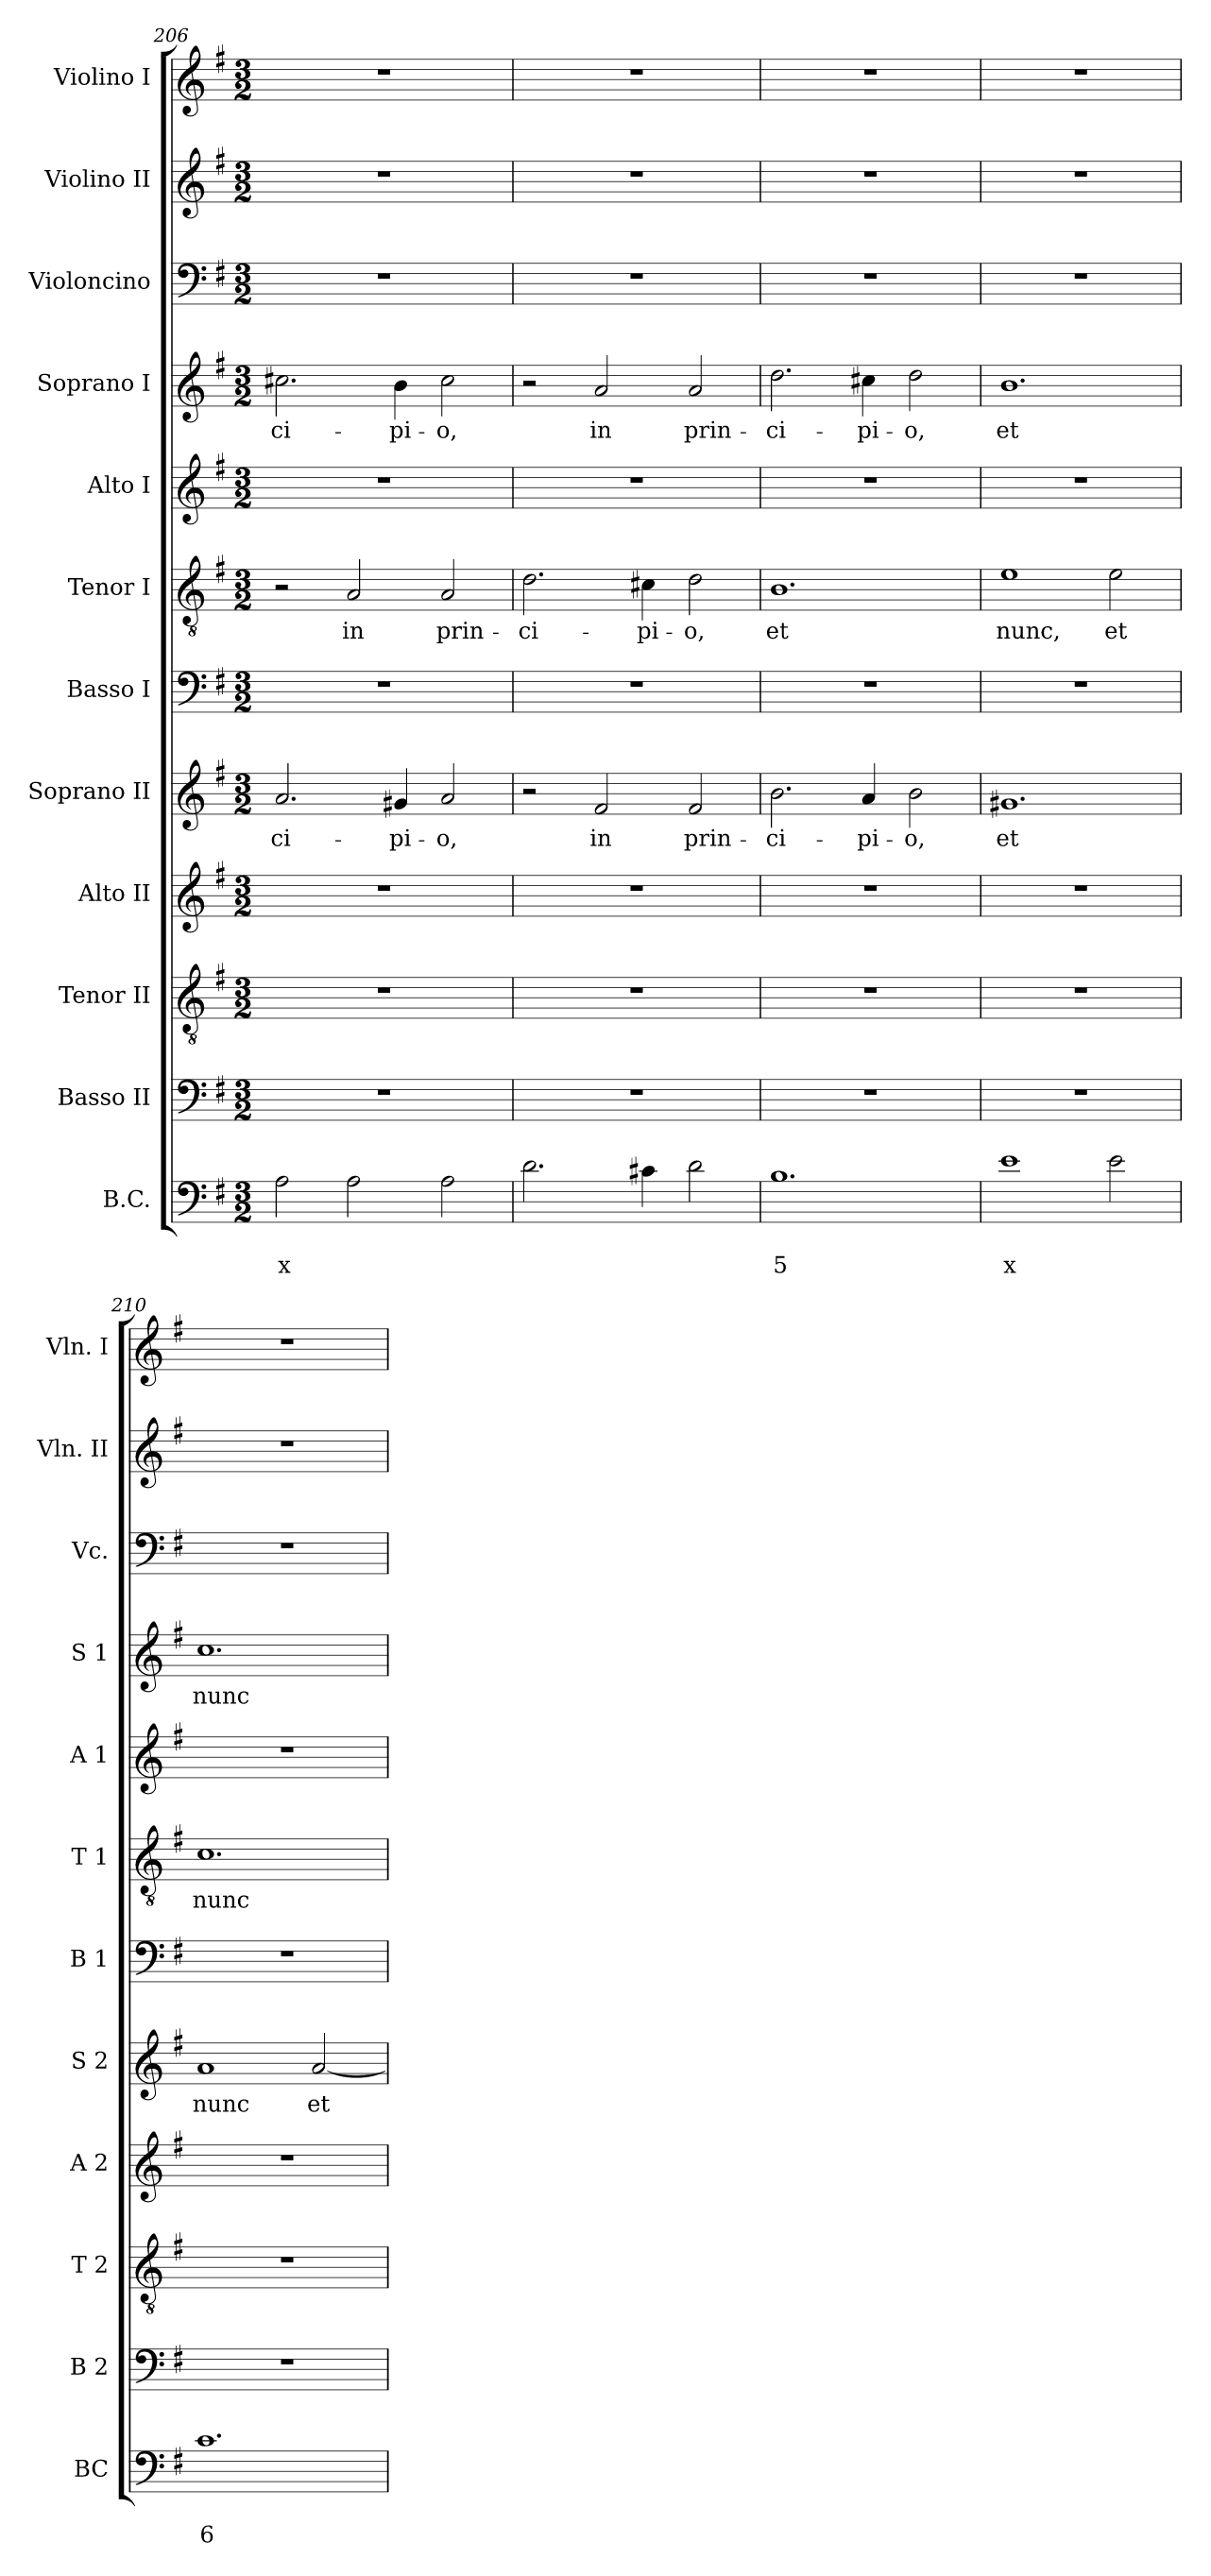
**kern	**text	**text	**kern	**kern	**kern	**kern	**text	**kern	**kern	**text	**kern	**kern	**text	**kern	**kern	**kern
*part12	*part12	*part12	*part11	*part10	*part9	*part8	*part8	*part7	*part6	*part6	*part5	*part4	*part4	*part3	*part2	*part1
*staff12	*staff12	*staff12	*staff11	*staff10	*staff9	*staff8	*staff8	*staff7	*staff6	*staff6	*staff5	*staff4	*staff4	*staff3	*staff2	*staff1
*I"B.C.	*	*	*I"Basso II	*I"Tenor II	*I"Alto II	*I"Soprano II	*	*I"Basso I	*I"Tenor I	*	*I"Alto I	*I"Soprano I	*	*I"Violoncino	*I"Violino II	*I"Violino I
*I'BC	*	*	*I'B 2	*I'T 2	*I'A 2	*I'S 2	*	*I'B 1	*I'T 1	*	*I'A 1	*I'S 1	*	*I'Vc.	*I'Vln. II	*I'Vln. I
*clefF4	*	*	*clefF4	*clefGv2	*clefG2	*clefG2	*	*clefF4	*clefGv2	*	*clefG2	*clefG2	*	*clefF4	*clefG2	*clefG2
*k[f#]	*	*	*k[f#]	*k[f#]	*k[f#]	*k[f#]	*	*k[f#]	*k[f#]	*	*k[f#]	*k[f#]	*	*k[f#]	*k[f#]	*k[f#]
*G:	*	*	*G:	*G:	*G:	*G:	*	*G:	*G:	*	*G:	*G:	*	*G:	*G:	*G:
*M3/2	*	*	*M3/2	*M3/2	*M3/2	*M3/2	*	*M3/2	*M3/2	*	*M3/2	*M3/2	*	*M3/2	*M3/2	*M3/2
=206	=206	=206	=206	=206	=206	=206	=206	=206	=206	=206	=206	=206	=206	=206	=206	=206
!	!	!LO:LY:b	!	!	!	!	!LO:LY:b	!	!	!	!	!	!LO:LY:b	!	!	!
2A\	.	x	1.r	1.r	1.r	2.a/	-ci-	1.r	2r	.	1.r	2.cc#X\	-ci-	1.r	1.r	1.r
!	!	!	!	!	!	!	!	!	!	!LO:LY:b	!	!	!	!	!	!
2A\	.	.	.	.	.	.	.	.	2A/	in	.	.	.	.	.	.
!	!	!	!	!	!	!	!LO:LY:b	!	!	!	!	!	!LO:LY:b	!	!	!
.	.	.	.	.	.	4g#X/	-pi-	.	.	.	.	4b\	-pi-	.	.	.
!	!	!	!	!	!	!	!LO:LY:b	!	!	!LO:LY:b	!	!	!LO:LY:b	!	!	!
2A\	.	.	.	.	.	2a/	-o,	.	2A/	prin-	.	2cc#\	-o,	.	.	.
=207	=207	=207	=207	=207	=207	=207	=207	=207	=207	=207	=207	=207	=207	=207	=207	=207
!	!	!	!	!	!	!	!	!	!	!LO:LY:b	!	!	!	!	!	!
2.d\	.	.	1.r	1.r	1.r	2r	.	1.r	2.d\	-ci-	1.r	2r	.	1.r	1.r	1.r
!	!	!	!	!	!	!	!LO:LY:b	!	!	!	!	!	!LO:LY:b	!	!	!
.	.	.	.	.	.	2f#/	in	.	.	.	.	2a/	in	.	.	.
!	!	!	!	!	!	!	!	!	!	!LO:LY:b	!	!	!	!	!	!
4c#X\	.	.	.	.	.	.	.	.	4c#X\	-pi-	.	.	.	.	.	.
!	!	!	!	!	!	!	!LO:LY:b	!	!	!LO:LY:b	!	!	!LO:LY:b	!	!	!
2d\	.	.	.	.	.	2f#/	prin-	.	2d\	-o,	.	2a/	prin-	.	.	.
=208	=208	=208	=208	=208	=208	=208	=208	=208	=208	=208	=208	=208	=208	=208	=208	=208
!	!	!LO:LY:b	!	!	!	!	!LO:LY:b	!	!	!LO:LY:b	!	!	!LO:LY:b	!	!	!
1.B	.	5	1.r	1.r	1.r	2.b\	-ci-	1.r	1.B	et	1.r	2.dd\	-ci-	1.r	1.r	1.r
!	!	!	!	!	!	!	!LO:LY:b	!	!	!	!	!	!LO:LY:b	!	!	!
.	.	.	.	.	.	4a/	-pi-	.	.	.	.	4cc#X\	-pi-	.	.	.
!	!	!	!	!	!	!	!LO:LY:b	!	!	!	!	!	!LO:LY:b	!	!	!
.	.	.	.	.	.	2b\	-o,	.	.	.	.	2dd\	-o,	.	.	.
=209	=209	=209	=209	=209	=209	=209	=209	=209	=209	=209	=209	=209	=209	=209	=209	=209
!	!	!LO:LY:b	!	!	!	!	!LO:LY:b	!	!	!LO:LY:b	!	!	!LO:LY:b	!	!	!
1e	.	x	1.r	1.r	1.r	1.g#X	et	1.r	1e	nunc,	1.r	1.b	et	1.r	1.r	1.r
!	!	!	!	!	!	!	!	!	!	!LO:LY:b	!	!	!	!	!	!
2e\	.	.	.	.	.	.	.	.	2e\	et	.	.	.	.	.	.
=210	=210	=210	=210	=210	=210	=210	=210	=210	=210	=210	=210	=210	=210	=210	=210	=210
!	!	!LO:LY:b	!	!	!	!	!LO:LY:b	!	!	!LO:LY:b	!	!	!LO:LY:b	!	!	!
1.c	.	6	1.r	1.r	1.r	1a	nunc	1.r	1.c	nunc	1.r	1.cc	nunc	1.r	1.r	1.r
!	!	!	!	!	!	!	!LO:LY:b	!	!	!	!	!	!	!	!	!
.	.	.	.	.	.	[2a/	et	.	.	.	.	.	.	.	.	.
=	=	=	=	=	=	=	=	=	=	=	=	=	=	=	=	=
*-	*-	*-	*-	*-	*-	*-	*-	*-	*-	*-	*-	*-	*-	*-	*-	*-
